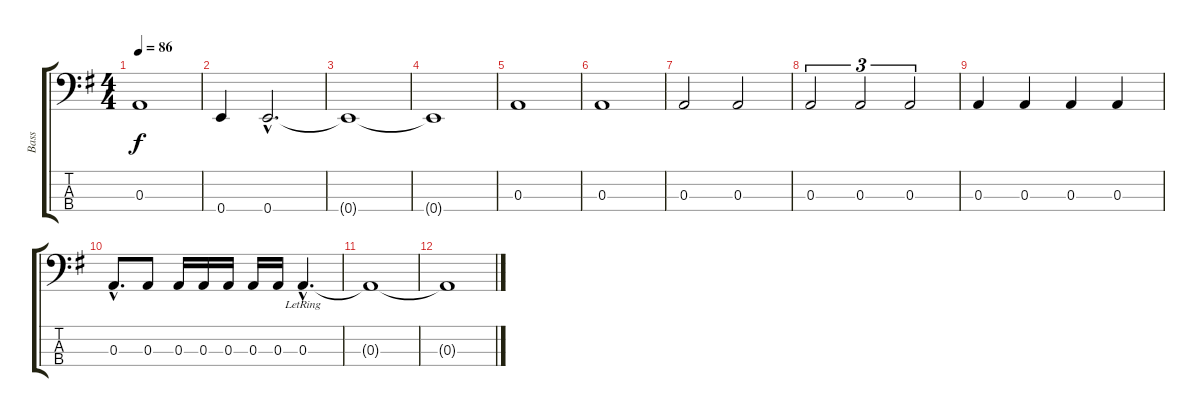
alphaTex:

\track ("Bass" "Bass") {instrument electricbassfinger}
\staff {score tabs}
\tuning (G2 D2 A1 E1) {hide}
\ts (4 4)
\tempo 86
\clef f4
\ks eminor
0.3{t}.1{dy f} |
0.4.4 0.4{hac}.2{d} |
0.4{t}.1 |
0.4{t}.1 |
0.3.1 |
0.3.1 |
0.3.2 0.3.2 |
0.3.2{tu (3 2)} 0.3.2{tu (3 2)} 0.3.2{tu (3 2)} |
0.3.4 0.3.4 0.3.4 0.3.4 |
0.3{hac}.8{d} 0.3.8 0.3.16 0.3.16 0.3.16 0.3.16 0.3.16 0.3{hac lr}.4{d} |
0.3{t}.1 |
0.3{t}.1
